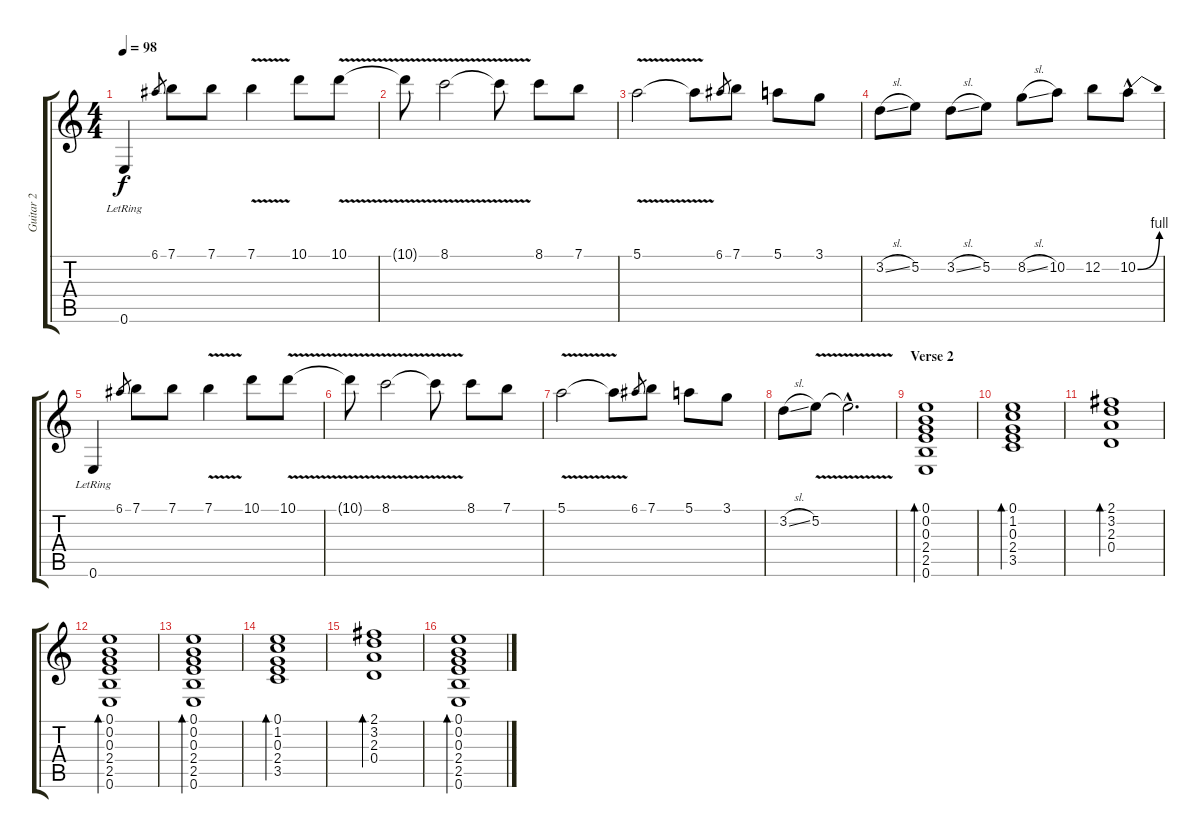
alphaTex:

\track ("Guitar 2" "Guitar 2") {instrument acousticguitarnylon}
\staff {score tabs}
\tuning (E4 B3 G3 D3 A2 E2) {hide}
\ts (4 4)
\tempo 98
\clef g2
\ks c
0.6{lr}.4{dy f instrument acousticguitarnylon} 6.1.8{gr} 7.1.8 7.1.8 7.1{v}.4 10.1.8 10.1{v}.8 |
10.1{t}.8 8.1{v}.2 8.1{t}.8 8.1.8 7.1.8 |
5.1{v}.2 5.1{t}.8 6.1.8{gr} 7.1.8 5.1.8 3.1.8 |
3.2{sl}.8 5.2.8 3.2{sl}.8 5.2.8 8.2{sl}.8 10.2.8 12.2.8 10.2{be (bend 0 0 60 4) hac}.8 |
0.6{lr}.4 6.1.8{gr} 7.1.8 7.1.8 7.1{v}.4 10.1.8 10.1{v}.8 |
10.1{t}.8 8.1{v}.2 8.1{t}.8 8.1.8 7.1.8 |
5.1{v}.2 5.1{t}.8 6.1.8{gr} 7.1.8 5.1.8 3.1.8 |
3.2{sl}.8 5.2{v}.8 5.2{hac t}.2{d} |
\section ("" "Verse 2")
(0.1 0.2 0.3 2.4 2.5 0.6).1{bd 60 volume 12 instrument acousticguitarsteel} |
(0.1 1.2 0.3 2.4 3.5).1{bd 60} |
(2.1 3.2 2.3 0.4).1{bd 60} |
(0.1 0.2 0.3 2.4 2.5 0.6).1{bd 60} |
(0.1 0.2 0.3 2.4 2.5 0.6).1{bd 60} |
(0.1 1.2 0.3 2.4 3.5).1{bd 60} |
(2.1 3.2 2.3 0.4).1{bd 60} |
(0.1 0.2 0.3 2.4 2.5 0.6).1{bd 60}
